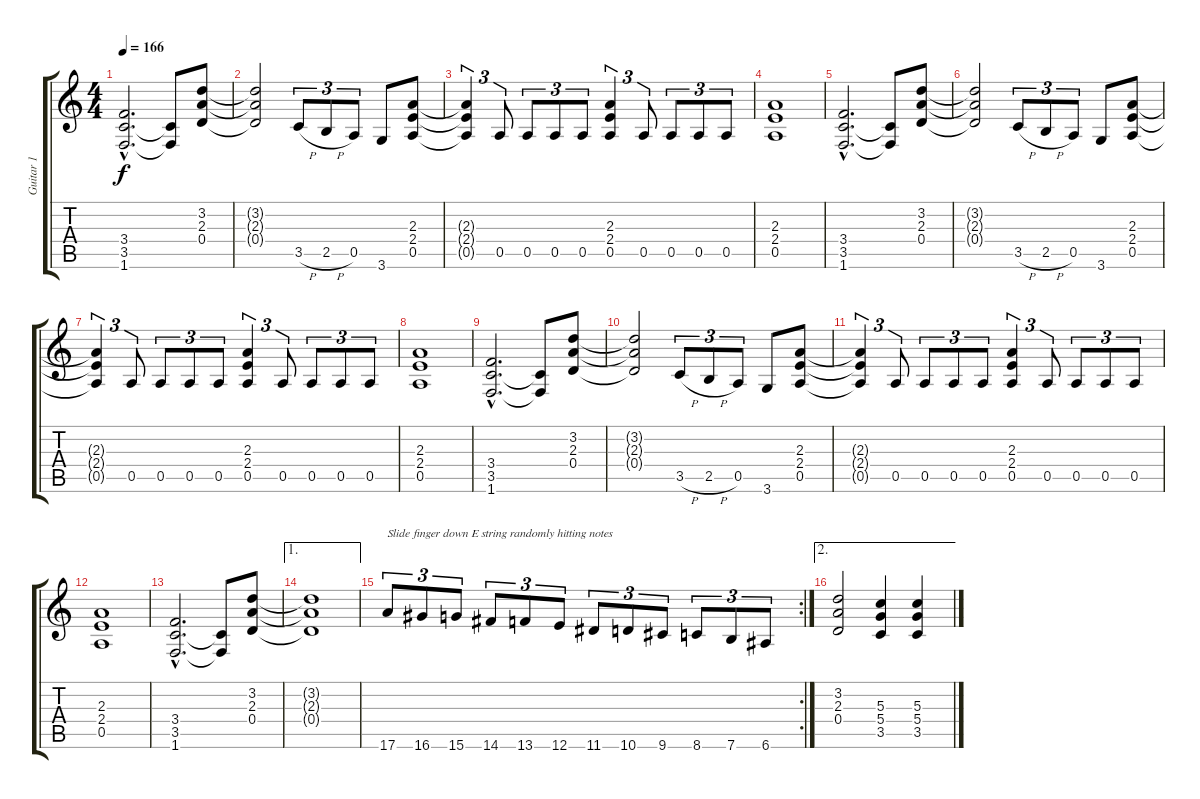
\track ("Guitar 1" "Guitar 1") {instrument distortionguitar}
\staff {score tabs}
\tuning (E4 B3 G3 D3 A2 E2) {hide}
\ts (4 4)
\tempo 166
\clef g2
\ks c
(3.4{hac} 3.5{hac} 1.6{hac}).2{d dy f} (3.5{t} 1.6{t}).8 (3.2 2.3 0.4).8 |
(3.2{t} 2.3{t} 0.4{t}).2 3.5{h}.8{tu (3 2)} 2.5{h}.8{tu (3 2)} 0.5.8{tu (3 2)} 3.6.8 (2.3 2.4 0.5).8 |
(2.3{t} 2.4{t} 0.5{t}).4{tu (3 2)} 0.5.8{tu (3 2)} 0.5.8{tu (3 2)} 0.5.8{tu (3 2)} 0.5.8{tu (3 2)} (2.3 2.4 0.5).4{tu (3 2)} 0.5.8{tu (3 2)} 0.5.8{tu (3 2)} 0.5.8{tu (3 2)} 0.5.8{tu (3 2)} |
(2.3 2.4 0.5).1 |
(3.4{hac} 3.5{hac} 1.6{hac}).2{d} (3.5{t} 1.6{t}).8 (3.2 2.3 0.4).8 |
(3.2{t} 2.3{t} 0.4{t}).2 3.5{h}.8{tu (3 2)} 2.5{h}.8{tu (3 2)} 0.5.8{tu (3 2)} 3.6.8 (2.3 2.4 0.5).8 |
(2.3{t} 2.4{t} 0.5{t}).4{tu (3 2)} 0.5.8{tu (3 2)} 0.5.8{tu (3 2)} 0.5.8{tu (3 2)} 0.5.8{tu (3 2)} (2.3 2.4 0.5).4{tu (3 2)} 0.5.8{tu (3 2)} 0.5.8{tu (3 2)} 0.5.8{tu (3 2)} 0.5.8{tu (3 2)} |
(2.3 2.4 0.5).1 |
(3.4{hac} 3.5{hac} 1.6{hac}).2{d} (3.5{t} 1.6{t}).8 (3.2 2.3 0.4).8 |
(3.2{t} 2.3{t} 0.4{t}).2 3.5{h}.8{tu (3 2)} 2.5{h}.8{tu (3 2)} 0.5.8{tu (3 2)} 3.6.8 (2.3 2.4 0.5).8 |
(2.3{t} 2.4{t} 0.5{t}).4{tu (3 2)} 0.5.8{tu (3 2)} 0.5.8{tu (3 2)} 0.5.8{tu (3 2)} 0.5.8{tu (3 2)} (2.3 2.4 0.5).4{tu (3 2)} 0.5.8{tu (3 2)} 0.5.8{tu (3 2)} 0.5.8{tu (3 2)} 0.5.8{tu (3 2)} |
(2.3 2.4 0.5).1 |
(3.4{hac} 3.5{hac} 1.6{hac}).2{d} (3.5{t} 1.6{t}).8 (3.2 2.3 0.4).8 |
\ae 1
(3.2{t} 2.3{t} 0.4{t}).1 |
\rc 2
17.6.8{tu (3 2) txt "Slide finger down E string randomly hitting notes"} 16.6.8{tu (3 2)} 15.6.8{tu (3 2)} 14.6.8{tu (3 2)} 13.6.8{tu (3 2)} 12.6.8{tu (3 2)} 11.6.8{tu (3 2)} 10.6.8{tu (3 2)} 9.6.8{tu (3 2)} 8.6.8{tu (3 2)} 7.6.8{tu (3 2)} 6.6.8{tu (3 2)} |
\ae 2
(3.2 2.3 0.4).2 (5.3 5.4 3.5).4 (5.3 5.4 3.5).4
